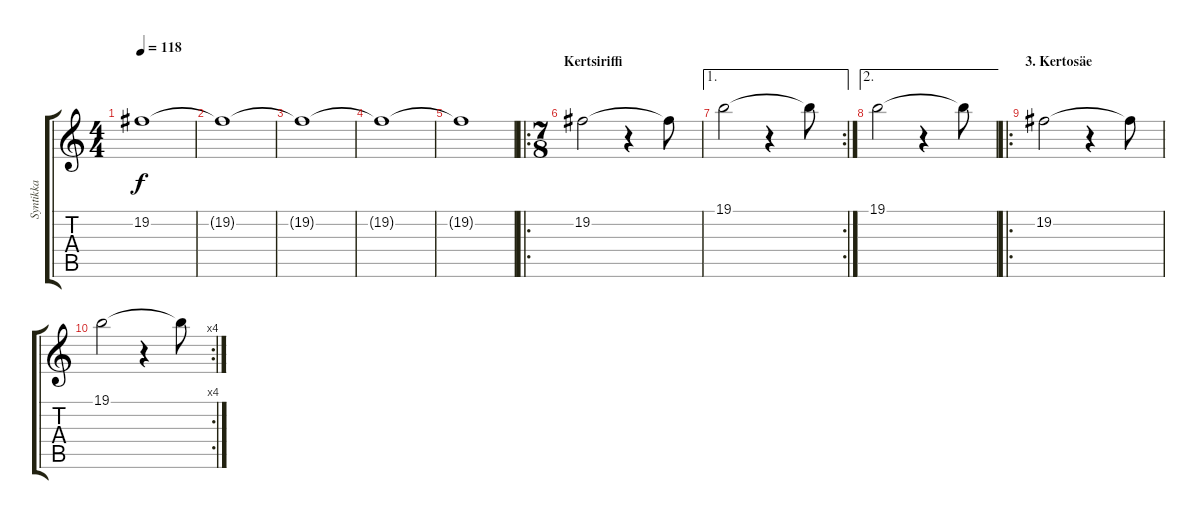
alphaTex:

\track ("Syntikka" "Syntikka") {instrument synthstrings1}
\staff {score tabs}
\tuning (E4 B3 G3 D3 A2 E2) {hide}
\ts (4 4)
\tempo 118
\clef g2
\ks c
19.2{t}.1{dy f volume 1} |
19.2{t}.1{volume 2} |
19.2{t}.1{volume 3} |
19.2{t}.1{volume 5} |
19.2{t}.1{volume 9} |
\ro
\ts (7 8)
\section ("" "Kertsiriffi")
19.2.2{volume 16 instrument fx2soundtrack} r.4 19.2{t}.8 |
\ae 1
\rc 2
19.1.2 r.4 19.1{t}.8 |
\ae 2
19.1.2 r.4 19.1{t}.8 |
\ro
\section ("" "3. Kertosäe")
19.2.2{volume 16 instrument fx2soundtrack} r.4 19.2{t}.8 |
\rc 4
19.1.2 r.4 19.1{t}.8
